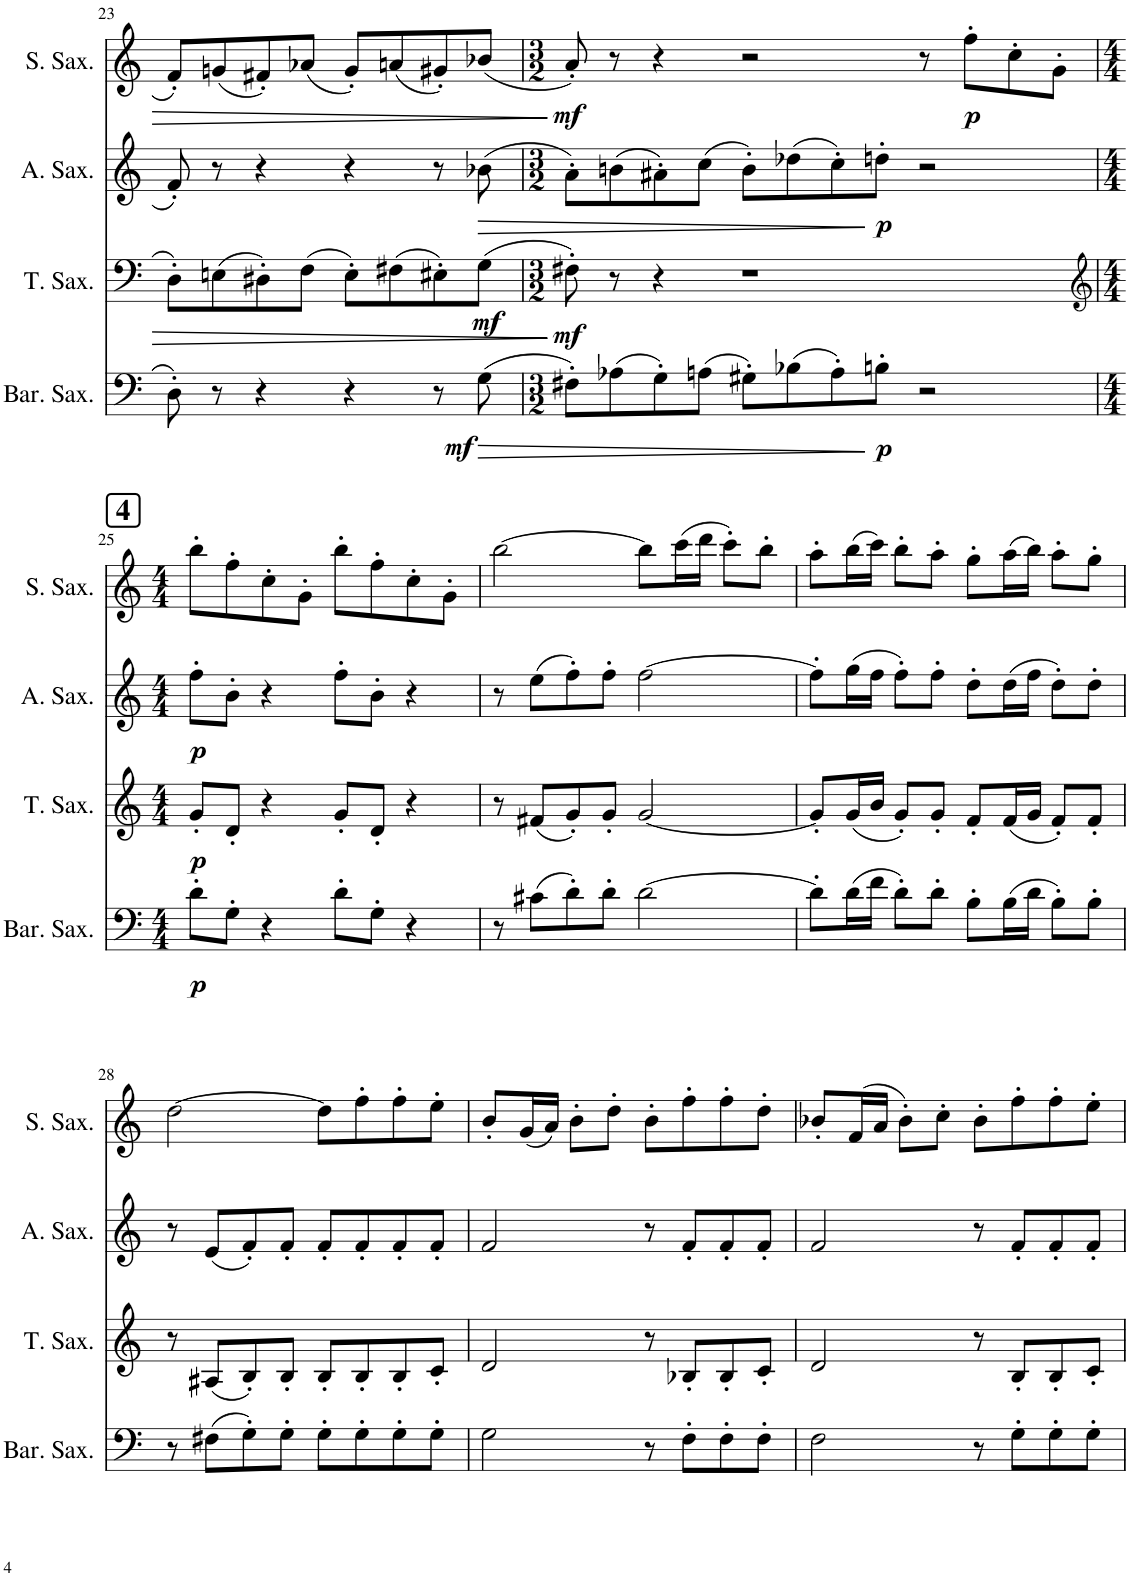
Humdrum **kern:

**kern	**dynam	**kern	**dynam	**kern	**dynam	**kern	**dynam
*part4	*part4	*part3	*part3	*part2	*part2	*part1	*part1
*staff4	*staff4	*staff3	*staff3	*staff2	*staff2	*staff1	*staff1
*I"Baritone Saxophone	*	*I"Tenor Saxophone	*	*I"Alto Saxophone	*	*I"Soprano Saxophone	*
*I'Bar. Sax.	*	*I'T. Sax.	*	*I'A. Sax.	*	*I'S. Sax.	*
!!LO:PB:g=z
*clefF4	*	*clefF4	*	*clefG2	*	*clefG2	*
*ITrd12c21	*	*ITrd8c14	*	*ITrd5c9	*	*ITrd1c2	*
*k[]	*	*k[]	*	*k[]	*	*k[]	*
*M4/4	*	*M4/4	*	*M4/4	*	*M4/4	*
=23	=23	=23	=23	=23	=23	=23	=23
!	!	!	!LO:DY:b	!	!	!	!
8D'\	.	8D'\L	mf	8f'/	.	8f'/L	.
8r	.	(8En\	.	8r	.	(8gn/	.
4r	.	8D#X'\)	.	4r	.	8f#X'/)	.
.	.	(8F\J	.	.	.	(8a-X/J	.
4r	.	8E'\L)	.	4r	.	8g'/L)	.
.	.	(8F#X\	.	.	.	(8an/	.
!	!LO:DY:b	!	!	!	!	!	!
8r	mf	8E#X'\)	.	8r	.	8g#X'/)	.
!	!LO:HP:b	!	!	!	!LO:HP:b	!	!
(8G\	>	(8G\J	.	(8b-X\	>	(8b-X/J	.
=24	=24	=24	=24	=24	=24	=24	=24
*M3/2	*	*M3/2	*	*M3/2	*	*M3/2	*
!	!	!	!LO:DY:b	!	!	!	!LO:DY:b
8F#X'\L)	.	8F#X'\)	mf	8a'\L)	.	8a'/)	mf
(8A-X\	.	8r	.	(8bn\	.	8r	.
8G'\)	.	4r	.	8a#X'\)	.	4r	.
(8An\J	.	.	.	(8cc\J	.	.	.
8G#X'\L)	.	1r	.	8b'\L)	.	2r	.
(8B-X\	.	.	.	(8dd-X\	.	.	.
8A'\)	.	.	.	8cc'\)	.	.	.
!	!LO:DY:n=1:b	!	!	!	!LO:DY:n=1:b	!	!
8Bn'\J	] p	.	.	8ddn'\J	] p	.	.
2r	.	.	.	2r	.	8r	.
!	!	!	!	!	!	!	!LO:DY:b
.	.	.	.	.	.	8ff'\L	p
.	.	.	.	.	.	8cc'\	.
.	.	.	.	.	.	8g'\J	.
!!LO:LB:g=z
!!LO:REH:place=s1:a:B:cj:fs=14:t=4
=25	=25	=25	=25	=25	=25	=25	=25
*	*	*clefG2	*	*	*	*	*
*M4/4	*	*M4/4	*	*M4/4	*	*M4/4	*
!	!LO:DY:b	!	!LO:DY:b	!	!LO:DY:b	!	!
8d'\L	p	8g'/L	p	8ff'\L	p	8bb'\L	.
8G'\J	.	8d'/J	.	8b'\J	.	8ff'\	.
4r	.	4r	.	4r	.	8cc'\	.
.	.	.	.	.	.	8g'\J	.
8d'\L	.	8g'/L	.	8ff'\L	.	8bb'\L	.
8G'\J	.	8d'/J	.	8b'\J	.	8ff'\	.
4r	.	4r	.	4r	.	8cc'\	.
.	.	.	.	.	.	8g'\J	.
=26	=26	=26	=26	=26	=26	=26	=26
8r	.	8r	.	8r	.	[2bb\	.
(8c#X\L	.	(8f#X/L	.	(8ee\L	.	.	.
8d'\)	.	8g'/)	.	8ff'\)	.	.	.
8d'\J	.	8g'/J	.	8ff'\J	.	.	.
[2d\	.	[2g/	.	[2ff\	.	8bb\L]	.
.	.	.	.	.	.	(16ccc\L	.
.	.	.	.	.	.	16ddd\JJ	.
.	.	.	.	.	.	8ccc'\L)	.
.	.	.	.	.	.	8bb'\J	.
=27	=27	=27	=27	=27	=27	=27	=27
8d'\L]	.	8g'/L]	.	8ff'\L]	.	8aa'\L	.
(16d\L	.	(16g/L	.	(16gg\L	.	(16bb\L	.
16f\JJ	.	16b/JJ	.	16ff\JJ	.	16ccc\JJ)	.
8d'\L)	.	8g'/L)	.	8ff'\L)	.	8bb'\L	.
8d'\J	.	8g'/J	.	8ff'\J	.	8aa'\J	.
8B'\L	.	8f'/L	.	8dd'\L	.	8gg'\L	.
(16B\L	.	(16f/L	.	(16dd\L	.	(16aa\L	.
16d\JJ	.	16g/JJ	.	16ff\JJ	.	16bb\JJ)	.
8B'\L)	.	8f'/L)	.	8dd'\L)	.	8aa'\L	.
8B'\J	.	8f'/J	.	8dd'\J	.	8gg'\J	.
!!LO:LB:g=z
=28	=28	=28	=28	=28	=28	=28	=28
8r	.	8r	.	8r	.	[2dd\	.
(8F#X\L	.	(8A#X/L	.	(8e/L	.	.	.
8G'\)	.	8B'/)	.	8f'/)	.	.	.
8G'\J	.	8B'/J	.	8f'/J	.	.	.
8G'\L	.	8B'/L	.	8f'/L	.	8dd\L]	.
8G'\	.	8B'/	.	8f'/	.	8ff'\	.
8G'\	.	8B'/	.	8f'/	.	8ff'\	.
8G'\J	.	8c'/J	.	8f'/J	.	8ee'\J	.
=29	=29	=29	=29	=29	=29	=29	=29
2G\	.	2d/	.	2f/	.	8b'/L	.
.	.	.	.	.	.	(16g/L	.
.	.	.	.	.	.	16a/JJ)	.
.	.	.	.	.	.	8b'\L	.
.	.	.	.	.	.	8dd'\J	.
8r	.	8r	.	8r	.	8b'\L	.
8F'\L	.	8B-X'/L	.	8f'/L	.	8ff'\	.
8F'\	.	8B-'/	.	8f'/	.	8ff'\	.
8F'\J	.	8c'/J	.	8f'/J	.	8dd'\J	.
=30	=30	=30	=30	=30	=30	=30	=30
2F\	.	2d/	.	2f/	.	8b-X'/L	.
.	.	.	.	.	.	(16f/L	.
.	.	.	.	.	.	16a/JJ	.
.	.	.	.	.	.	8b-'\L)	.
.	.	.	.	.	.	8cc'\J	.
8r	.	8r	.	8r	.	8b-'\L	.
8G'\L	.	8B'/L	.	8f'/L	.	8ff'\	.
8G'\	.	8B'/	.	8f'/	.	8ff'\	.
8G'\J	.	8c'/J	.	8f'/J	.	8ee'\J	.
=	=	=	=	=	=	=	=
*-	*-	*-	*-	*-	*-	*-	*-
